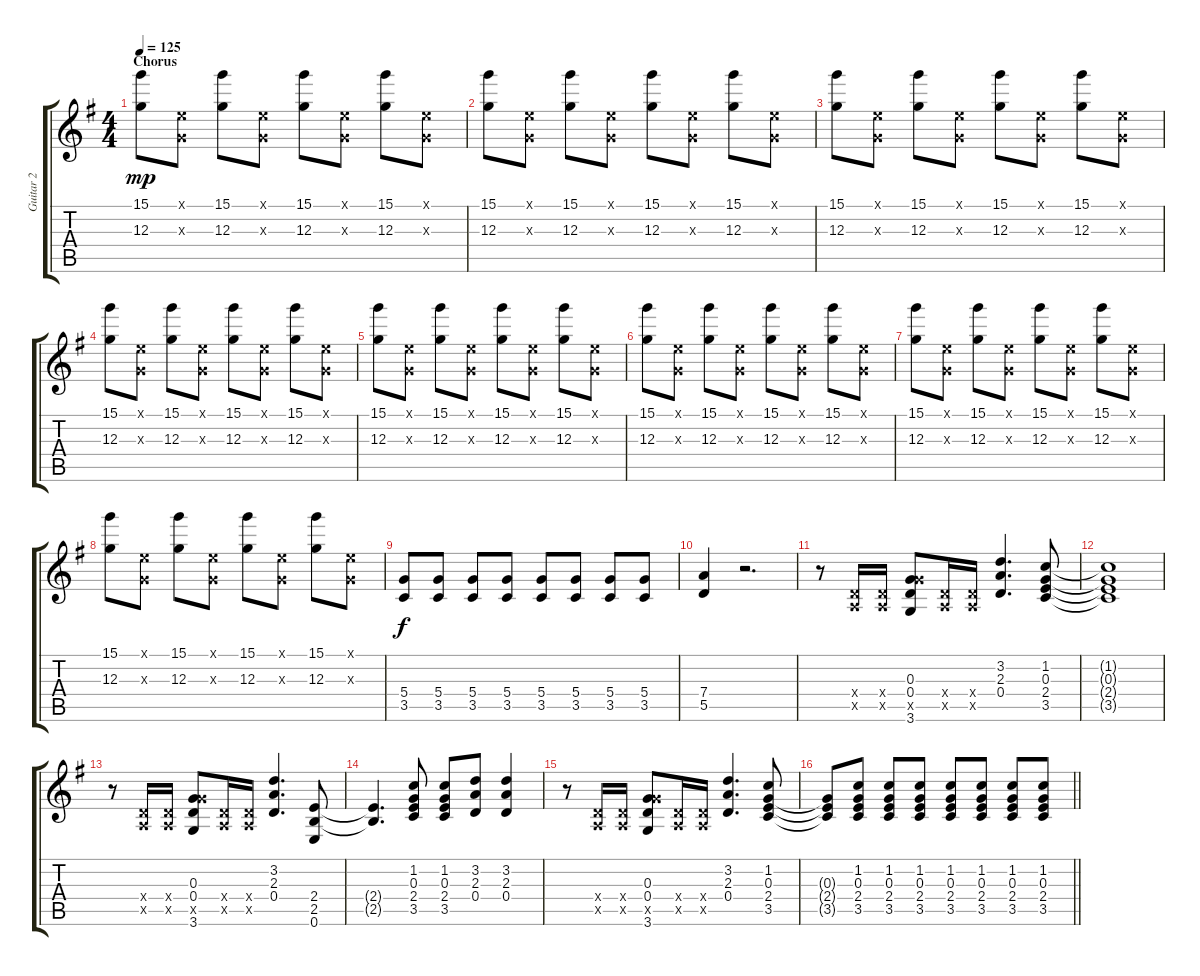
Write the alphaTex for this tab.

\track ("Guitar 2" "Guitar 2") {instrument overdrivenguitar}
\staff {score tabs}
\tuning (E4 B3 G3 D3 A2 E2) {hide}
\ts (4 4)
\section ("" "Chorus")
\tempo 125
\clef g2
\ks eminor
(15.1 12.3).8{dy mp} (0.1{x} 0.3{x}).8 (15.1 12.3).8 (0.1{x} 0.3{x}).8 (15.1 12.3).8 (0.1{x} 0.3{x}).8 (15.1 12.3).8 (0.1{x} 0.3{x}).8 |
(15.1 12.3).8 (0.1{x} 0.3{x}).8 (15.1 12.3).8 (0.1{x} 0.3{x}).8 (15.1 12.3).8 (0.1{x} 0.3{x}).8 (15.1 12.3).8 (0.1{x} 0.3{x}).8 |
(15.1 12.3).8 (0.1{x} 0.3{x}).8 (15.1 12.3).8 (0.1{x} 0.3{x}).8 (15.1 12.3).8 (0.1{x} 0.3{x}).8 (15.1 12.3).8 (0.1{x} 0.3{x}).8 |
(15.1 12.3).8 (0.1{x} 0.3{x}).8 (15.1 12.3).8 (0.1{x} 0.3{x}).8 (15.1 12.3).8 (0.1{x} 0.3{x}).8 (15.1 12.3).8 (0.1{x} 0.3{x}).8 |
(15.1 12.3).8 (0.1{x} 0.3{x}).8 (15.1 12.3).8 (0.1{x} 0.3{x}).8 (15.1 12.3).8 (0.1{x} 0.3{x}).8 (15.1 12.3).8 (0.1{x} 0.3{x}).8 |
(15.1 12.3).8 (0.1{x} 0.3{x}).8 (15.1 12.3).8 (0.1{x} 0.3{x}).8 (15.1 12.3).8 (0.1{x} 0.3{x}).8 (15.1 12.3).8 (0.1{x} 0.3{x}).8 |
(15.1 12.3).8 (0.1{x} 0.3{x}).8 (15.1 12.3).8 (0.1{x} 0.3{x}).8 (15.1 12.3).8 (0.1{x} 0.3{x}).8 (15.1 12.3).8 (0.1{x} 0.3{x}).8 |
(15.1 12.3).8 (0.1{x} 0.3{x}).8 (15.1 12.3).8 (0.1{x} 0.3{x}).8 (15.1 12.3).8 (0.1{x} 0.3{x}).8 (15.1 12.3).8 (0.1{x} 0.3{x}).8 |
(5.4 3.5).8{dy f} (5.4 3.5).8 (5.4 3.5).8 (5.4 3.5).8 (5.4 3.5).8 (5.4 3.5).8 (5.4 3.5).8 (5.4 3.5).8 |
(7.4 5.5).4 r.2{d} |
r.8 (0.4{x} 0.5{x}).16 (0.4{x} 0.5{x}).16 (0.3 0.4 10.5{x} 3.6).8 (0.4{x} 0.5{x}).16 (0.4{x} 0.5{x}).16 (3.2 2.3 0.4).4{d} (1.2 0.3 2.4 3.5).8 |
(1.2{t} 0.3{t} 2.4{t} 3.5{t}).1 |
r.8 (0.4{x} 0.5{x}).16 (0.4{x} 0.5{x}).16 (0.3 0.4 10.5{x} 3.6).8 (0.4{x} 0.5{x}).16 (0.4{x} 0.5{x}).16 (3.2 2.3 0.4).4{d} (2.4 2.5 0.6).8 |
(2.4{t} 2.5{t}).4{d} (1.2 0.3 2.4 3.5).8 (1.2 0.3 2.4 3.5).8 (3.2 2.3 0.4).8 (3.2 2.3 0.4).4 |
r.8 (0.4{x} 0.5{x}).16 (0.4{x} 0.5{x}).16 (0.3 0.4 10.5{x} 3.6).8 (0.4{x} 0.5{x}).16 (0.4{x} 0.5{x}).16 (3.2 2.3 0.4).4{d} (1.2 0.3 2.4 3.5).8 |
\barLineRight lightlight
(0.3{t} 2.4{t} 3.5{t}).8 (1.2 0.3 2.4 3.5).8 (1.2 0.3 2.4 3.5).8 (1.2 0.3 2.4 3.5).8 (1.2 0.3 2.4 3.5).8 (1.2 0.3 2.4 3.5).8 (1.2 0.3 2.4 3.5).8 (1.2 0.3 2.4 3.5).8
